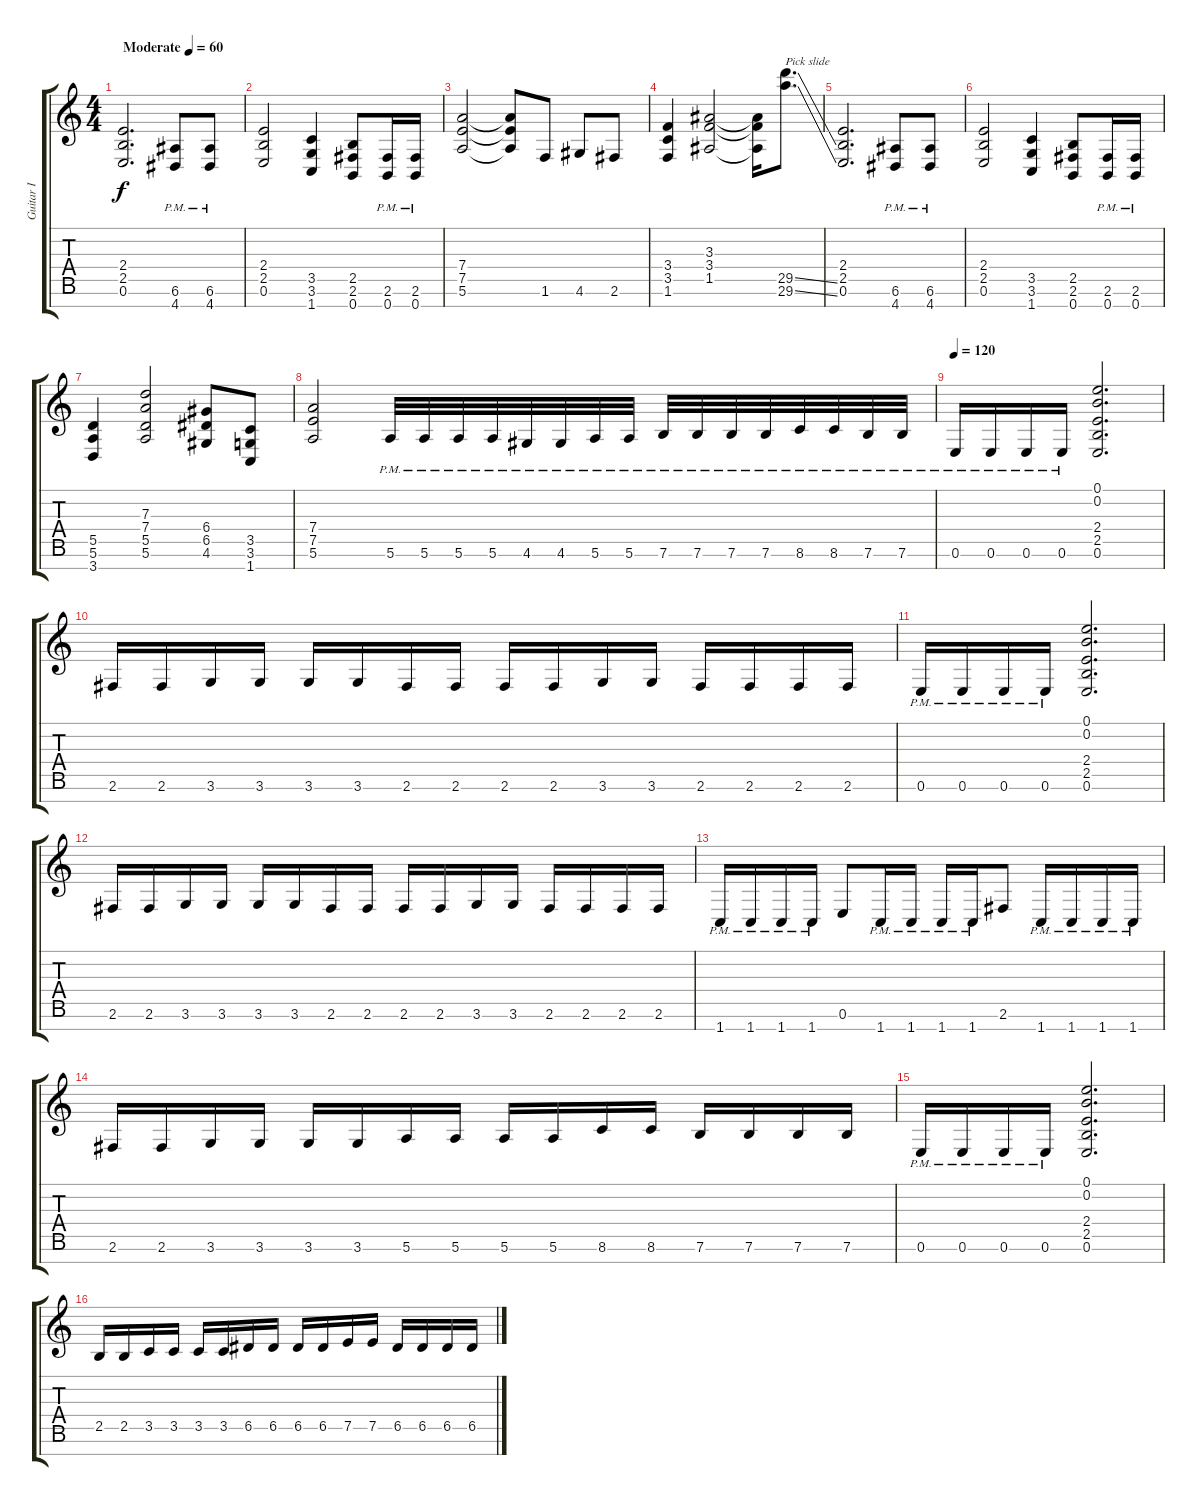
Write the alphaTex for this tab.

\track ("Guitar I" "Guitar I") {instrument distortionguitar}
\staff {score tabs}
\tuning (E4 B3 G3 D3 A2 E2 B1) {hide}
\ts (4 4)
\tempo (60 "Moderate")
\clef g2
\ks c
(2.4 2.5 0.6).2{d dy f instrument distortionguitar} (6.6{pm} 4.7{pm}).8 (6.6{pm} 4.7{pm}).8 |
(2.4 2.5 0.6).2 (3.5 3.6 1.7).4 (2.5 2.6 0.7).8 (2.6{pm} 0.7{pm}).16 (2.6{pm} 0.7{pm}).16 |
(7.4 7.5 5.6).2 (7.4{t} 7.5{t} 5.6{t}).8 1.6.8 4.6.8 2.6.8 |
(3.4 3.5 1.6).4 (3.3 3.4 1.5).2 (3.3{t} 3.4{t} 1.5{t}).16 (29.5{ss} 29.6{ss}).8{d txt "Pick slide"} |
(2.4 2.5 0.6).2{d} (6.6{pm} 4.7{pm}).8 (6.6{pm} 4.7{pm}).8 |
(2.4 2.5 0.6).2 (3.5 3.6 1.7).4 (2.5 2.6 0.7).8 (2.6{pm} 0.7{pm}).16 (2.6{pm} 0.7{pm}).16 |
(5.5 5.6 3.7).4 (7.3 7.4 5.5 5.6).2 (6.4 6.5 4.6).8 (3.5 3.6 1.7).8 |
(7.4 7.5 5.6).2 5.6{pm}.32 5.6{pm}.32 5.6{pm}.32 5.6{pm}.32 4.6{pm}.32 4.6{pm}.32 5.6{pm}.32 5.6{pm}.32 7.6{pm}.32 7.6{pm}.32 7.6{pm}.32 7.6{pm}.32 8.6{pm}.32 8.6{pm}.32 7.6{pm}.32 7.6{pm}.32 |
\tempo 120
0.6{pm}.16 0.6{pm}.16 0.6{pm}.16 0.6{pm}.16 (0.1 0.2 2.4 2.5 0.6).2{d} |
2.6.16 2.6.16 3.6.16 3.6.16 3.6.16 3.6.16 2.6.16 2.6.16 2.6.16 2.6.16 3.6.16 3.6.16 2.6.16 2.6.16 2.6.16 2.6.16 |
0.6{pm}.16 0.6{pm}.16 0.6{pm}.16 0.6{pm}.16 (0.1 0.2 2.4 2.5 0.6).2{d} |
2.6.16 2.6.16 3.6.16 3.6.16 3.6.16 3.6.16 2.6.16 2.6.16 2.6.16 2.6.16 3.6.16 3.6.16 2.6.16 2.6.16 2.6.16 2.6.16 |
1.7{pm}.16 1.7{pm}.16 1.7{pm}.16 1.7{pm}.16 0.6.8 1.7{pm}.16 1.7{pm}.16 1.7{pm}.16 1.7{pm}.16 2.6.8 1.7{pm}.16 1.7{pm}.16 1.7{pm}.16 1.7{pm}.16 |
2.6.16 2.6.16 3.6.16 3.6.16 3.6.16 3.6.16 5.6.16 5.6.16 5.6.16 5.6.16 8.6.16 8.6.16 7.6.16 7.6.16 7.6.16 7.6.16 |
0.6{pm}.16 0.6{pm}.16 0.6{pm}.16 0.6{pm}.16 (0.1 0.2 2.4 2.5 0.6).2{d} |
2.5.16 2.5.16 3.5.16 3.5.16 3.5.16 3.5.16 6.5.16 6.5.16 6.5.16 6.5.16 7.5.16 7.5.16 6.5.16 6.5.16 6.5.16 6.5.16
